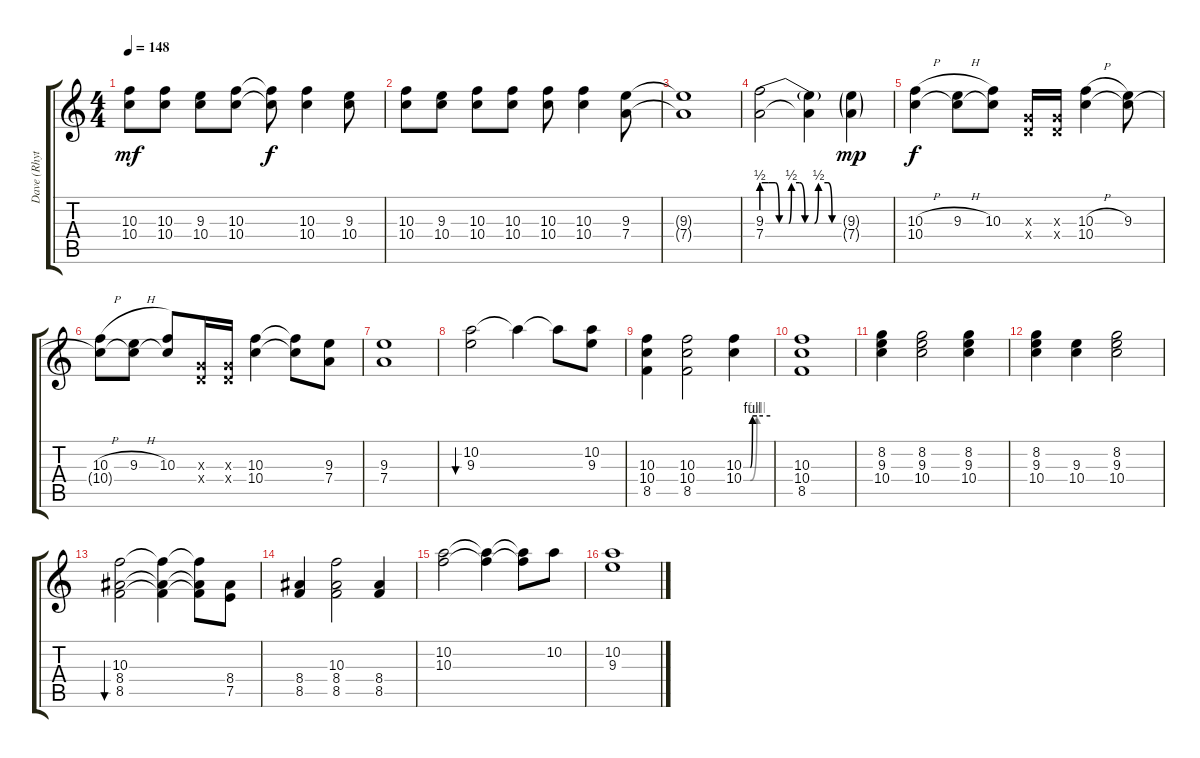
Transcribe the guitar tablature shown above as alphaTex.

\track ("Dave (Rhytm)" "Dave (Rhyt") {instrument distortionguitar}
\staff {score tabs}
\tuning (E4 B3 G3 D3 A2 E2) {hide}
\ts (4 4)
\tempo 148
\clef g2
\ks c
(10.3 10.4).8{dy mf} (10.3 10.4).8 (9.3 10.4).8 (10.3 10.4).8 (10.3{t} 10.4{t}).8{dy f} (10.3 10.4).4 (9.3 10.4).8 |
(10.3 10.4).8 (9.3 10.4).8 (10.3 10.4).8 (10.3 10.4).8 (10.3 10.4).8 (10.3 10.4).4 (9.3 7.4).8 |
(9.3{t} 7.4{t}).1 |
(9.3{be (custom 0 2 5 2 10 2 13 0 20 0 22 2 28 2 32 0 39 0 42 2 49 2 52 0 58 0 60 0)} 7.4).2 (9.3{t} 7.4{t}).4 (9.3{g} 7.4{g}).4{dy mp} |
(10.3{h} 10.4).4{dy f} (9.3{h} 10.4{t}).8 (10.3 10.4{t}).8 (0.3{x} 0.4{x}).16 (0.3{x} 0.4{x}).16 (10.3{h} 10.4).4 (9.3 10.4{t}).8 |
(10.3{h} 10.4{t}).8 (9.3{h} 10.4{t}).8 (10.3 10.4{t}).8 (0.3{x} 0.4{x}).16 (0.3{x} 0.4{x}).16 (10.3 10.4).4 (10.3{t} 10.4{t}).8 (9.3 7.4).8 |
(9.3 7.4).1 |
(10.2 9.3).2{bu 480} 10.2{t}.4 10.2{t}.8 (10.2 9.3).8 |
(10.3 10.4 8.5).4 (10.3 10.4 8.5).2 (10.3{be (custom 0 0 15 0 20 4 30 4 60 4)} 10.4{be (custom 0 0 15 0 30 4 60 4)}).4 |
(10.3 10.4 8.5).1 |
(8.2 9.3 10.4).4 (8.2 9.3 10.4).2 (8.2 9.3 10.4).4 |
(8.2 9.3 10.4).4 (9.3 10.4).4 (8.2 9.3 10.4).2 |
(10.3 8.4 8.5).2{bu 480} (10.3{t} 8.4{t} 8.5{t}).4 (10.3{t} 8.4{t} 8.5{t}).8 (8.4 7.5).8 |
(8.4 8.5).4 (10.3 8.4 8.5).2 (8.4 8.5).4 |
(10.2 10.3).2 (10.2{t} 10.3{t}).4 (10.2{t} 10.3{t}).8 10.2.8 |
(10.2 9.3).1
